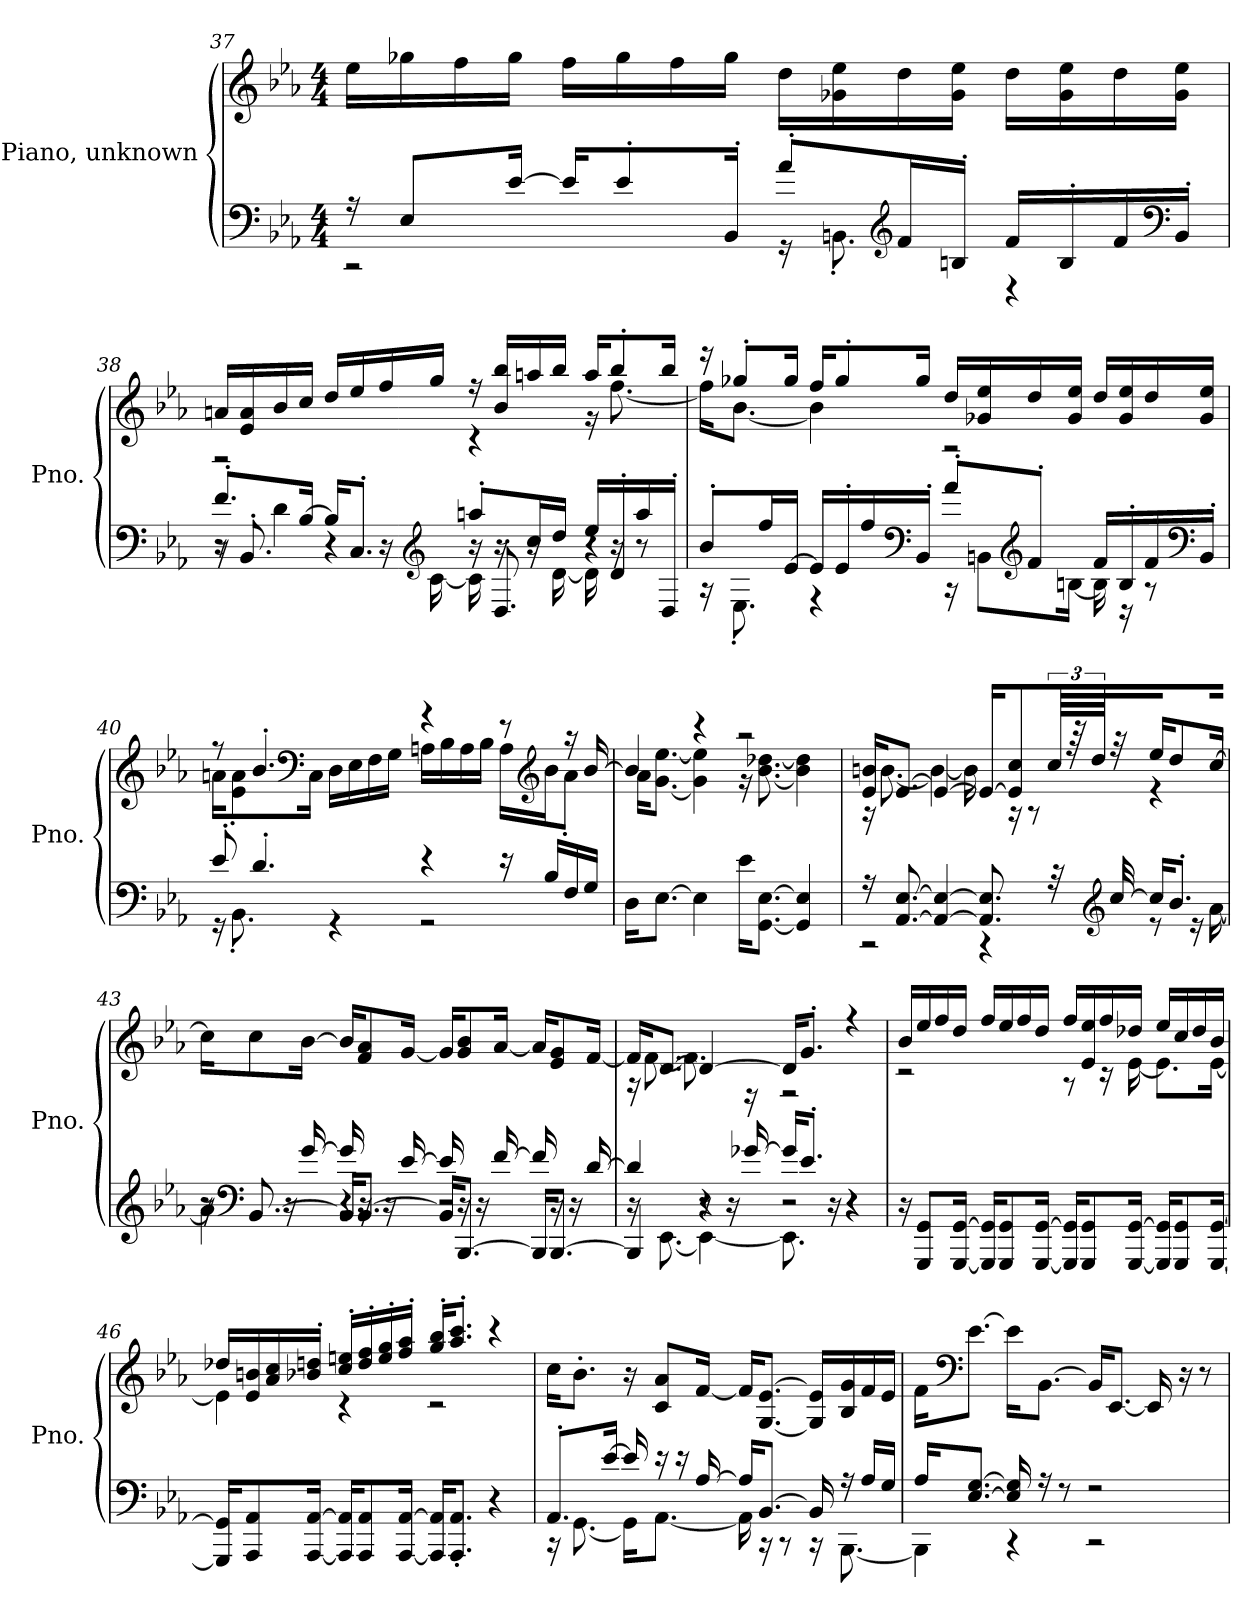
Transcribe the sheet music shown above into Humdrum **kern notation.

**kern	**kern
*part1	*part1
*staff2	*staff1
*I"Piano, unknown	*
*I'Pno.	*
!!LO:PB:g=z
*clefF4	*clefG2
*k[b-e-a-]	*k[b-e-a-]
*M4/4	*M4/4
=37	=37
*^	*
16r	2r	16ee-\LL
8E-/L	.	16gg-X\
.	.	16ff\
[16e-/Jk	.	16gg-\JJ
16e-/KL]	.	16ff\LL
8e-'/	.	16gg-\
.	.	16ff\
16BB-'/Jk	.	16gg-\JJ
8a-'/L	16r	16dd\LL
.	8.BBn'\	16g-X\ 16ee-\
*clefG2	*	*
16f/L	.	16dd\
16Bn'/JJ	.	16g-\ 16ee-\JJ
16f/LL	4r	16dd\LL
16B'/	.	16g-\ 16ee-\
16f/	.	16dd\
*clefF4	*	*
16BB'/JJ	.	16g-\ 16ee-\JJ
!!LO:LB:g=z
=38	=38	=38
*	*^	*^
8.f'/L	8r	16r	16an/LL	2r
.	.	8.BB-'/	16e-/ 16a/	.
.	4d\	.	16b-/	.
[16B-/Jk	.	.	16cc/JJ	.
16B-/KL]	.	4r	16dd/LL	.
8.C'/J	.	.	16ee-/	.
.	16r	.	16ff/	.
*clefG2	*	*	*	*
.	[16c\	.	16gg/JJ	.
8aan'/L	16c\]	16r	16r	4r
.	16r	8.D'/	16b-/ 16bb-/LL	.
16cc/L	16r	.	16aan/	.
16dd/JJ	[16d\	.	16bb-/JJ	.
16ee-/LL	16d\]	4r	16aa/KL	16r
16d'/	16r	.	8bb-'/	[8.ff\
16aa/	8r	.	.	.
16D'/JJ	.	.	16bb-/Jk	.
*	*v	*v	*	*
!!LO:LB:g=z	!!
=39	=39	=39	=39
8b-'/L	16r	16r	16ff\KL]
.	8.E-'\	8gg-X'/L	[8.b-\J
16ff/L	.	.	.
[16e-/JJ	.	16gg-/Jk	.
16e-/LL]	4r	16ff/KL	4b-\]
16e-'/	.	8gg-'/	.
16ff/	.	.	.
*clefF4	*	*	*
16BB-'/JJ	.	16gg-/Jk	.
8a-'/L	16r	16dd/LL	2r
.	8BBn\L	16g-X/ 16ee-/	.
*clefG2	*	*	*
8f'/J	.	16dd/	.
.	[16Bn\Jk	16g-/ 16ee-/JJ	.
16f/LL	16B\]	16dd/LL	.
16B'/	16r	16g-/ 16ee-/	.
16f/	8r	16dd/	.
*clefF4	*	*	*
16BB'/JJ	.	16g-/ 16ee-/JJ	.
!!LO:LB:g=z	!!
=40	=40	=40	=40
8e-'/	16r	8r	16an\KL
.	8.BB-'\	.	8e-\' 8a\'
4.d'/	.	4.b-'/	.
*	*	*clefF4	*
.	.	.	16C\Jk
.	4r	.	16D\LL
.	.	.	16E-\
.	.	.	16F\
.	.	.	16G\JJ
4r	2r	4r	16An\LL
.	.	.	16B-\
.	.	.	16A\
.	.	.	16B-\JJ
16r	.	8r	16A\LL
*	*	*clefG2	*
16B-/LL	.	.	16b-\J
16F/	.	16r	8a'\J
16G/JJ	.	[16b-/	.
*v	*v	*	*
=41	=41	=41
16D\KL	4b-/]	16a-\KL
[8.E-\J	.	[8.g\ [8.ee-\J
4E-\]	4r	4g\] 4ee-\]
16e-\KL	2r	16r
[8.GG\ [8.E-\J	.	[8.b-\ [8.dd-X\
4GG/] 4E-/]	.	4b-\] 4dd-\]
!!LO:LB:g=z	!!
=42	=42	=42
*^	*	*
16r	2r	16e-/ 16bn/KL	16r
[8.AA-/ [8.E-/	.	[8.e-/J	[8.b\
4AA-/_ 4E-/_	.	4e-/_	4b\_
8.AA-/] 8.E-/]	4r	16e-/KL_	16b\]
.	.	8e-/] 8cc/	16r
.	.	.	8r
32r	.	96cc/Jkkk	.
.	.	96r	.
.	.	96dd/	.
*clefG2	*	*	*
[32cc/	.	32r	.
16cc/KL]	8r	16ee-/KL	4r
8.b-'/J	.	8dd/	.
.	16r	.	.
.	[16a-\	[16cc/Jk	.
*	*	*v	*v
!!LO:LB:g=z
=43	=43	=43
*	*^	*
8r	4a-\]	16r	16cc\KL]
*clefF4	*	*	*
.	.	[8.BB-/	8cc\
16r	.	.	.
[16g/	.	.	[16b-\Jk
16g/]	4r	16BB-/KL]	16b-/KL]
16r	.	[8.BB-/J	8f/ 8a-/
16r	.	.	.
[16e-/	.	.	[16g/Jk
16e-/]	2r	16BB-/KL]	16g/KL]
16r	.	[8.BBB-/J	8g/ 8b-/
16r	.	.	.
[16f/	.	.	[16a-/Jk
16f/]	.	16BBB-/KL]	16a-/KL]
16r	.	[8.BBB-/J	8e-/ 8g/
16r	.	.	.
[16d/	.	.	[16f/Jk
=44	=44	=44	=44
*	*	*	*^
4d/]	16r	4BBB-/]	16f/KL]	16r
.	[8.EE-\	.	[8.d/J	[8.f\
8r	4EE-\_	4r	4d/_	8.f\]
16r	.	.	.	.
[16g-X/	.	.	.	16r
16g-/KL]	8.EE-\]	2r	16d/KL]	2r
8.e-'/J	.	.	8.g'/J	.
.	16r	.	.	.
4r	4r	.	4r	.
*v	*v	*v	*	*
!!LO:PB:g=z	!!
=45	=45	=45
16r	16b-/LL	2r
8GGG/ 8GG/L	16ee-/	.
.	16ff/	.
[16GGG/ [16GG/Jk	16dd/JJ	.
16GGG/] 16GG/]KL	16ff/LL	.
8GGG/ 8GG/	16ee-/	.
.	16ff/	.
[16GGG/ [16GG/Jk	16dd/JJ	.
16GGG/] 16GG/]KL	16ff/LL	8r
8GGG/ 8GG/	16e-/ 16ee-/	.
.	16ff/	16r
[16GGG/ [16GG/Jk	16dd-X/JJ	[16e-\
16GGG/] 16GG/]KL	16ee-/LL	8.e-\L]
8GGG/ 8GG/	16cc/	.
.	16dd-/	.
[16GGG/ [16GG/Jk	16b-/JJ	[16e-\Jk
=46	=46	=46
16GGG/] 16GG/]KL	16dd-X/LL	4e-\]
8AAA-/ 8AA-/	16e-/ 16bn/	.
.	16a-/ 16cc/	.
[16AAA-/ [16AA-/Jk	16b-X/' 16ddn/'JJ	.
16AAA-/] 16AA-/]KL	16cc/' 16een/'LL	4r
8AAA-/ 8AA-/	16dd/' 16ff/'	.
.	16ee/' 16gg/'	.
[16AAA-/ [16AA-/Jk	16ff/' 16aa-/'JJ	.
16AAA-/] 16AA-/]KL	16gg/' 16bb-/'KL	2r
8.AAA-/' 8.AA-/'J	8.aa-/' 8.ccc/'J	.
4r	4r	.
*	*v	*v
!!LO:LB:g=z
=47	=47
*^	*
8.AA-'/L	16r	16cc\KL
.	[8.GG\	8.b-'\J
[16e-/Jk	.	.
16e-/]	16GG\KL]	16r
16r	[8.AA-\J	8c/ 8a-/L
16r	.	.
[16A-/	.	[16f/Jk
16A-/KL]	16AA-\]	16f/KL]
[8.BB-/J	16r	[8.G/ [8.e-/J
.	8r	.
16BB-/]	16r	16G/] 16e-/]LL
16r	[8.BBB-\	16B-/ 16g/
16A-/LL	.	16f/
16G/JJ	.	16e-/JJ
=48	=48	=48
16A-/KL	4BBB-\]	16f\KL
*	*	*clefF4
[8.E-/ [8.G/J	.	[8.e-\J
16E-/] 16G/]	4r	16e-\KL]
16r	.	[8.BB-\J
8r	.	.
2r	2r	16BB-/KL]
.	.	[8.EE-/J
.	.	16EE-/]
.	.	16r
.	.	8r
*v	*v	*
=	=
*-	*-
